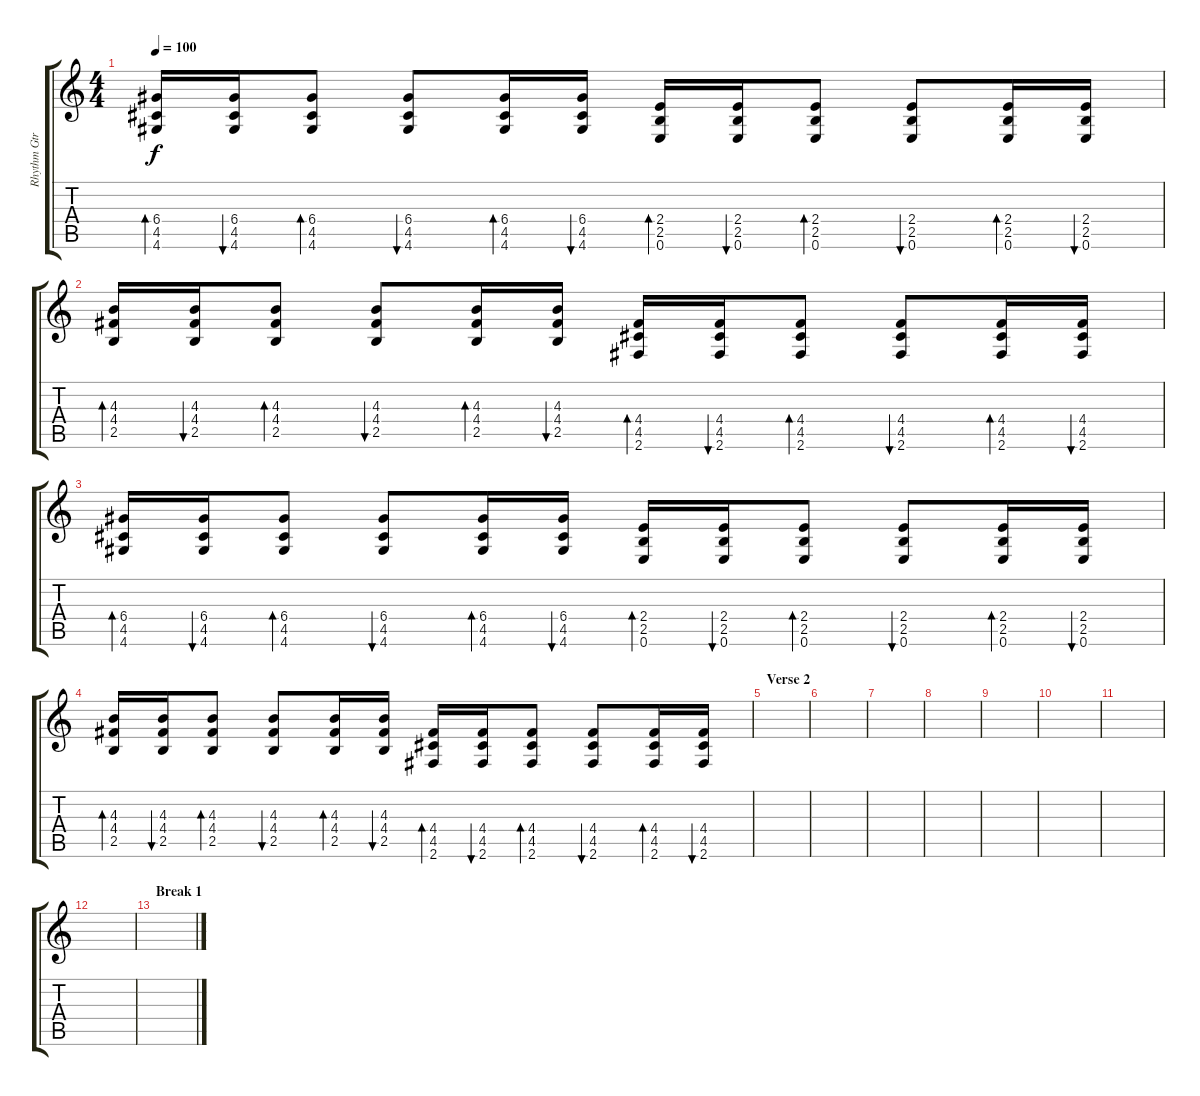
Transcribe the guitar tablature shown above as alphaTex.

\track ("Rhythm Gtr." "Rhythm Gtr") {instrument overdrivenguitar}
\staff {score tabs}
\tuning (E4 B3 G3 D3 A2 E2) {hide}
\ts (4 4)
\tempo 100
\clef g2
\ks c
(6.4 4.5 4.6).16{bd 60 dy f} (6.4 4.5 4.6).16{bu 60} (6.4 4.5 4.6).8{bd 60} (6.4 4.5 4.6).8{bu 60} (6.4 4.5 4.6).16{bd 60} (6.4 4.5 4.6).16{bu 60} (2.4 2.5 0.6).16{bd 60} (2.4 2.5 0.6).16{bu 60} (2.4 2.5 0.6).8{bd 60} (2.4 2.5 0.6).8{bu 60} (2.4 2.5 0.6).16{bd 60} (2.4 2.5 0.6).16{bu 60} |
(4.3 4.4 2.5).16{bd 60} (4.3 4.4 2.5).16{bu 60} (4.3 4.4 2.5).8{bd 60} (4.3 4.4 2.5).8{bu 60} (4.3 4.4 2.5).16{bd 60} (4.3 4.4 2.5).16{bu 60} (4.4 4.5 2.6).16{bd 60} (4.4 4.5 2.6).16{bu 60} (4.4 4.5 2.6).8{bd 60} (4.4 4.5 2.6).8{bu 60} (4.4 4.5 2.6).16{bd 60} (4.4 4.5 2.6).16{bu 60} |
(6.4 4.5 4.6).16{bd 60} (6.4 4.5 4.6).16{bu 60} (6.4 4.5 4.6).8{bd 60} (6.4 4.5 4.6).8{bu 60} (6.4 4.5 4.6).16{bd 60} (6.4 4.5 4.6).16{bu 60} (2.4 2.5 0.6).16{bd 60} (2.4 2.5 0.6).16{bu 60} (2.4 2.5 0.6).8{bd 60} (2.4 2.5 0.6).8{bu 60} (2.4 2.5 0.6).16{bd 60} (2.4 2.5 0.6).16{bu 60} |
(4.3 4.4 2.5).16{bd 60} (4.3 4.4 2.5).16{bu 60} (4.3 4.4 2.5).8{bd 60} (4.3 4.4 2.5).8{bu 60} (4.3 4.4 2.5).16{bd 60} (4.3 4.4 2.5).16{bu 60} (4.4 4.5 2.6).16{bd 60} (4.4 4.5 2.6).16{bu 60} (4.4 4.5 2.6).8{bd 60} (4.4 4.5 2.6).8{bu 60} (4.4 4.5 2.6).16{bd 60} (4.4 4.5 2.6).16{bu 60} |
\section ("" "Verse 2")
|
|
|
|
|
|
|
|
\section ("" "Break 1")
